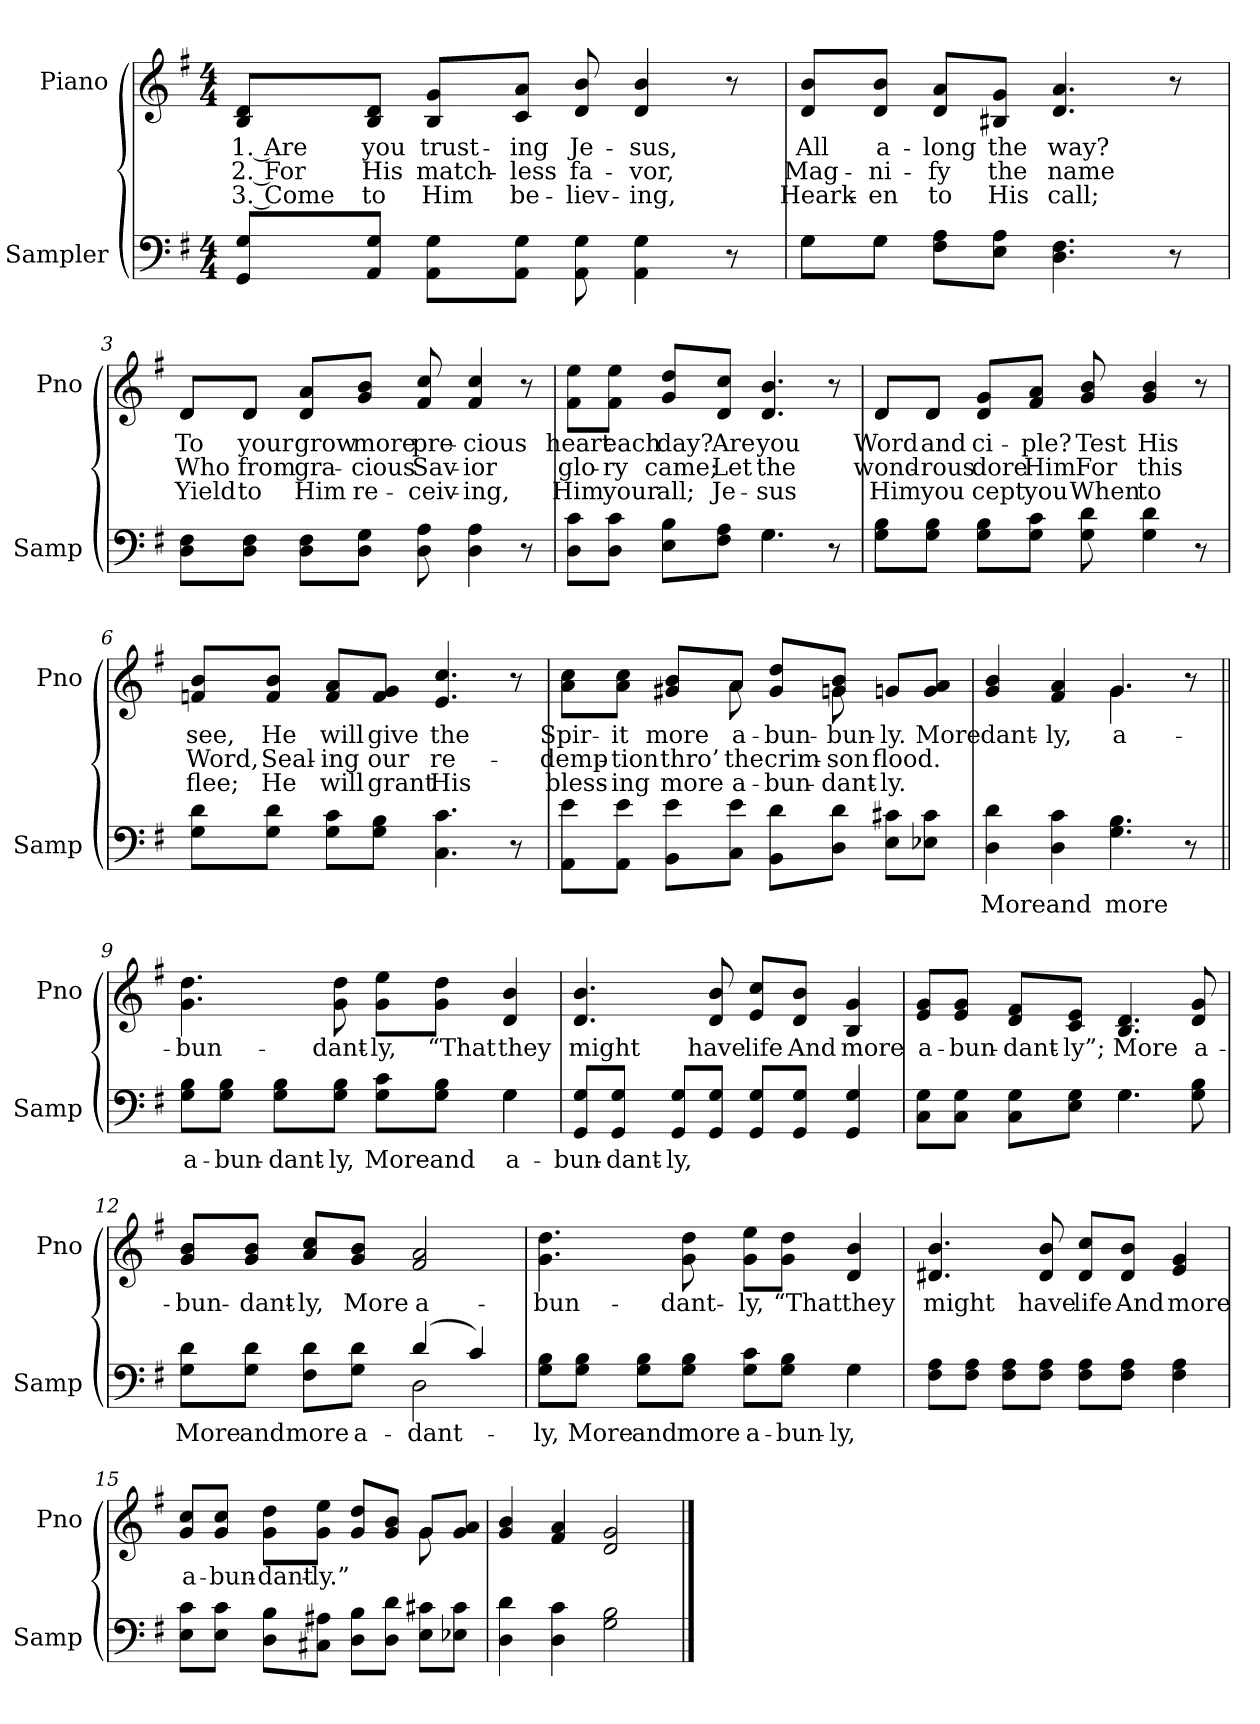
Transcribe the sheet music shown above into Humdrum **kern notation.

**kern	**text	**kern	**text	**text	**text
*part2	*part2	*part1	*part1	*part1	*part1
*staff2	*staff2	*staff1	*staff1	*staff1	*staff1
*I"Sampler	*	*I"Piano	*	*	*
*I'Samp	*	*I'Pno	*	*	*
*clefF4	*	*clefG2	*	*	*
*k[f#]	*	*k[f#]	*	*	*
*G:	*	*G:	*	*	*
*M4/4	*	*M4/4	*	*	*
=1	=1	=1	=1	=1	=1
8GG/ 8G/L	.	8B/ 8d/L	1. Are	2. For	3. Come
8AA/ 8G/J	.	8B/ 8d/J	you	His	to
8AA\ 8G\L	.	8B/ 8g/L	trust-	match-	Him
8AA\ 8G\J	.	8c/ 8a/J	-ing	-less	be-
8AA 8G	.	8d 8b	Je-	fa-	-liev-
4AA 4G	.	4d 4b	-sus,	-vor,	-ing,
8r	.	8r	.	.	.
=2	=2	=2	=2	=2	=2
*^	*	*	*	*	*
8G\L	8G\L	.	8d/ 8b/L	All	Mag-	Heark-
8G\J	8G\J	.	8d/ 8b/J	a-	-ni-	-en
8F#\ 8A\L	2.ryy	.	8d/ 8a/L	-long	-fy	to
8E\ 8A\J	.	.	8B#X/ 8g/J	the	the	His
4.D 4.F#	.	.	4.d 4.a	way?	name	call;
8r	.	.	8r	.	.	.
*v	*v	*	*	*	*	*
=3	=3	=3	=3	=3	=3
*	*	*^	*	*	*
8D\ 8F#\L	.	8d/L	8d/L	To	Who	Yield
8D\ 8F#\J	.	8d/J	8d/J	your	from	to
8D\ 8F#\L	.	8d/ 8a/L	2.ryy	grow	gra-	Him
8D\ 8G\J	.	8g/ 8b/J	.	more	-cious	re-
8D 8A	.	8f# 8cc	.	pre-	Sav-	-ceiv-
4D 4A	.	4f# 4cc	.	-cious	-ior	-ing,
8r	.	8r	.	.	.	.
*	*	*v	*v	*	*	*
=4	=4	=4	=4	=4	=4
*^	*	*	*	*	*
8D\ 8c\L	2ryy	.	8f#\ 8ee\L	heart	glo-	Him
8D\ 8c\J	.	.	8f#\ 8ee\J	each	-ry	your
8E\ 8B\L	.	.	8g/ 8dd/L	day?	came;	all;
8F#\ 8A\J	.	.	8d/ 8cc/J	Are	Let	Je-
4.G\	4.G	.	4.d 4.b	you	the	-sus
8r	8ryy	.	8r	.	.	.
*v	*v	*	*	*	*	*
=5	=5	=5	=5	=5	=5
*	*	*^	*	*	*
8G\ 8B\L	.	8d/L	8d/L	Word	wond-	Him
8G\ 8B\J	.	8d/J	8d/J	and	-rous	you
8G\ 8B\L	.	8d/ 8g/L	2.ryy	-ci-	-dore	-cept
8G\ 8c\J	.	8f#/ 8a/J	.	-ple?	Him	you
8G 8d	.	8g 8b	.	Test	For	When
4G 4d	.	4g 4b	.	His	this	to
8r	.	8r	.	.	.	.
*	*	*v	*v	*	*	*
=6	=6	=6	=6	=6	=6
8G\ 8d\L	.	8fn/ 8b/L	see,	Word,	flee;
8G\ 8d\J	.	8f/ 8b/J	He	Seal-	He
8G\ 8c\L	.	8f/ 8a/L	will	-ing	will
8G\ 8B\J	.	8f/ 8g/J	give	our	grant
4.C 4.c	.	4.e 4.cc	the	re-	His
8r	.	8r	.	.	.
=7	=7	=7	=7	=7	=7
*	*	*^	*	*	*
8AA\ 8e\L	.	8a\ 8cc\L	4.ryy	Spir-	-demp-	bless-
8AA\ 8e\J	.	8a\ 8cc\J	.	-it	-tion	-ing
8BB\ 8e\L	.	8g#X/ 8b/L	.	more	thro’	more
8C\ 8e\J	.	8a/J	8a	a-	the	a-
8BB\ 8d\L	.	8g#/ 8dd/L	8ryy	-bun-	crim-	-bun-
8D\ 8d\J	.	8g#/ 8b/J	8gn	-bun-	-son	-dant-
8E\ 8c#X\L	.	8gn/L	4ryy	-ly.	flood.	-ly.
8E-X\ 8c#\J	.	8g/ 8a/J	.	More	.	.
=8	=8	=8	=8	=8	=8	=8
4D 4d	More	4g 4b	2ryy	-dant-	.	.
4D 4c	and	4f# 4a	.	-ly,	.	.
4.G 4.B	more	4.g/	4.g	a-	.	.
8r	.	8r	8ryy	.	.	.
=9||	=9||	=9||	=9||	=9||	=9||	=9||
*^	*	*	*	*	*	*
!	!	!	!LO:TX:t=Refrain	!	!	!	!
*	*	*	*v	*v	*	*	*
8G\ 8B\L	2.ryy	a-	4.g 4.dd	-bun-	.	.
8G\ 8B\J	.	-bun-	.	.	.	.
8G\ 8B\L	.	-dant-	.	.	.	.
8G\ 8B\J	.	-ly,	8g 8dd	-dant-	.	.
8G\ 8c\L	.	More	8g\ 8ee\L	-ly,	.	.
8G\ 8B\J	.	and	8g\ 8dd\J	“That	.	.
4G\	4G	a-	4d 4b	they	.	.
*v	*v	*	*	*	*	*
=10	=10	=10	=10	=10	=10
8GG/ 8G/L	-bun-	4.d 4.b	might	.	.
8GG/ 8G/J	-dant-	.	.	.	.
8GG/ 8G/L	-ly,	.	.	.	.
8GG/ 8G/J	.	8d 8b	have	.	.
8GG/ 8G/L	.	8e/ 8cc/L	life	.	.
8GG/ 8G/J	.	8d/ 8b/J	And	.	.
4GG 4G	.	4B 4g	more	.	.
=11	=11	=11	=11	=11	=11
*^	*	*	*	*	*
8C\ 8G\L	2ryy	.	8e/ 8g/L	a-	.	.
8C\ 8G\J	.	.	8e/ 8g/J	-bun-	.	.
8C\ 8G\L	.	.	8d/ 8f#/L	-dant-	.	.
8E\ 8G\J	.	.	8c/ 8e/J	-ly”;	.	.
4.G\	4.G	.	4.B 4.d	More	.	.
8G 8B	8ryy	.	8d 8g	a-	.	.
=12	=12	=12	=12	=12	=12	=12
8G\ 8d\L	2ryy	More	8g/ 8b/L	-bun-	.	.
8G\ 8d\J	.	and	8g/ 8b/J	-dant-	.	.
8F#\ 8d\L	.	more	8a/ 8cc/L	-ly,	.	.
8G\ 8d\J	.	a-	8g/ 8b/J	More	.	.
(4d/	2D	-dant-	2f# 2a	a-	.	.
4c/)	.	.	.	.	.	.
=13	=13	=13	=13	=13	=13	=13
8G\ 8B\L	2.ryy	-ly,	4.g 4.dd	-bun-	.	.
8G\ 8B\J	.	More	.	.	.	.
8G\ 8B\L	.	and	.	.	.	.
8G\ 8B\J	.	more	8g 8dd	-dant-	.	.
8G\ 8c\L	.	a-	8g\ 8ee\L	-ly,	.	.
8G\ 8B\J	.	-bun-	8g\ 8dd\J	“That	.	.
4G\	4G	-ly,	4d 4b	they	.	.
*v	*v	*	*	*	*	*
=14	=14	=14	=14	=14	=14
8F#\ 8A\L	.	4.d#X 4.b	might	.	.
8F#\ 8A\J	.	.	.	.	.
8F#\ 8A\L	.	.	.	.	.
8F#\ 8A\J	.	8d# 8b	have	.	.
8F#\ 8A\L	.	8d#/ 8cc/L	life	.	.
8F#\ 8A\J	.	8d#/ 8b/J	And	.	.
4F# 4A	.	4e 4g	more	.	.
=15	=15	=15	=15	=15	=15
*	*	*^	*	*	*
8E\ 8c\L	.	8g/ 8cc/L	2.ryy	a-	.	.
8E\ 8c\J	.	8g/ 8cc/J	.	-bun-	.	.
8D\ 8B\L	.	8g\ 8dd\L	.	-dant-	.	.
8C#X\ 8A#X\J	.	8g\ 8ee\J	.	-ly.”	.	.
8D\ 8B\L	.	8g/ 8dd/L	.	.	.	.
8D\ 8d\J	.	8g/ 8b/J	.	.	.	.
8E\ 8c#X\L	.	8g/L	8g	.	.	.
8E-X\ 8c#\J	.	8g/ 8a/J	8ryy	.	.	.
*	*	*v	*v	*	*	*
=16	=16	=16	=16	=16	=16
4D 4d	.	4g 4b	.	.	.
4D 4c	.	4f# 4a	.	.	.
2G 2B	.	2d 2g	.	.	.
==	==	==	==	==	==
*-	*-	*-	*-	*-	*-
